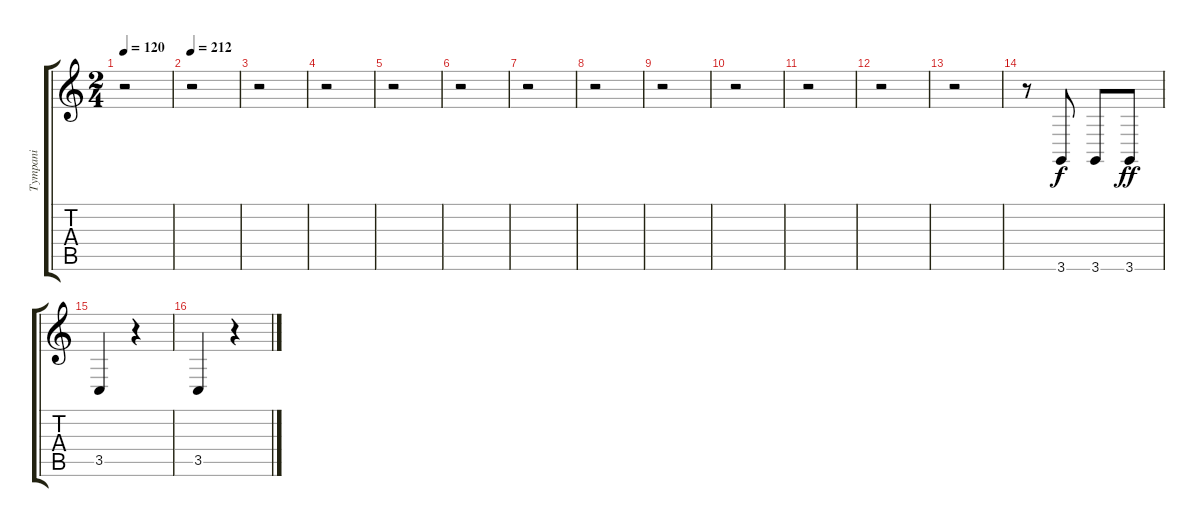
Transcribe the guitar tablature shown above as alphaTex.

\track ("Tympani" "Tympani") {instrument timpani}
\staff {score tabs}
\tuning (E4 B3 G3 D3 A2 E2) {hide}
\ts (2 4)
\tempo 120
\clef g2
\ks c
r.2{dy ff} |
\tempo 212
r.2 |
r.2 |
r.2 |
r.2 |
r.2 |
r.2 |
r.2 |
r.2 |
r.2 |
r.2 |
r.2 |
r.2 |
r.8 3.6.8{dy f} 3.6.8 3.6.8{dy ff} |
3.5.4 r.4 |
3.5.4 r.4
